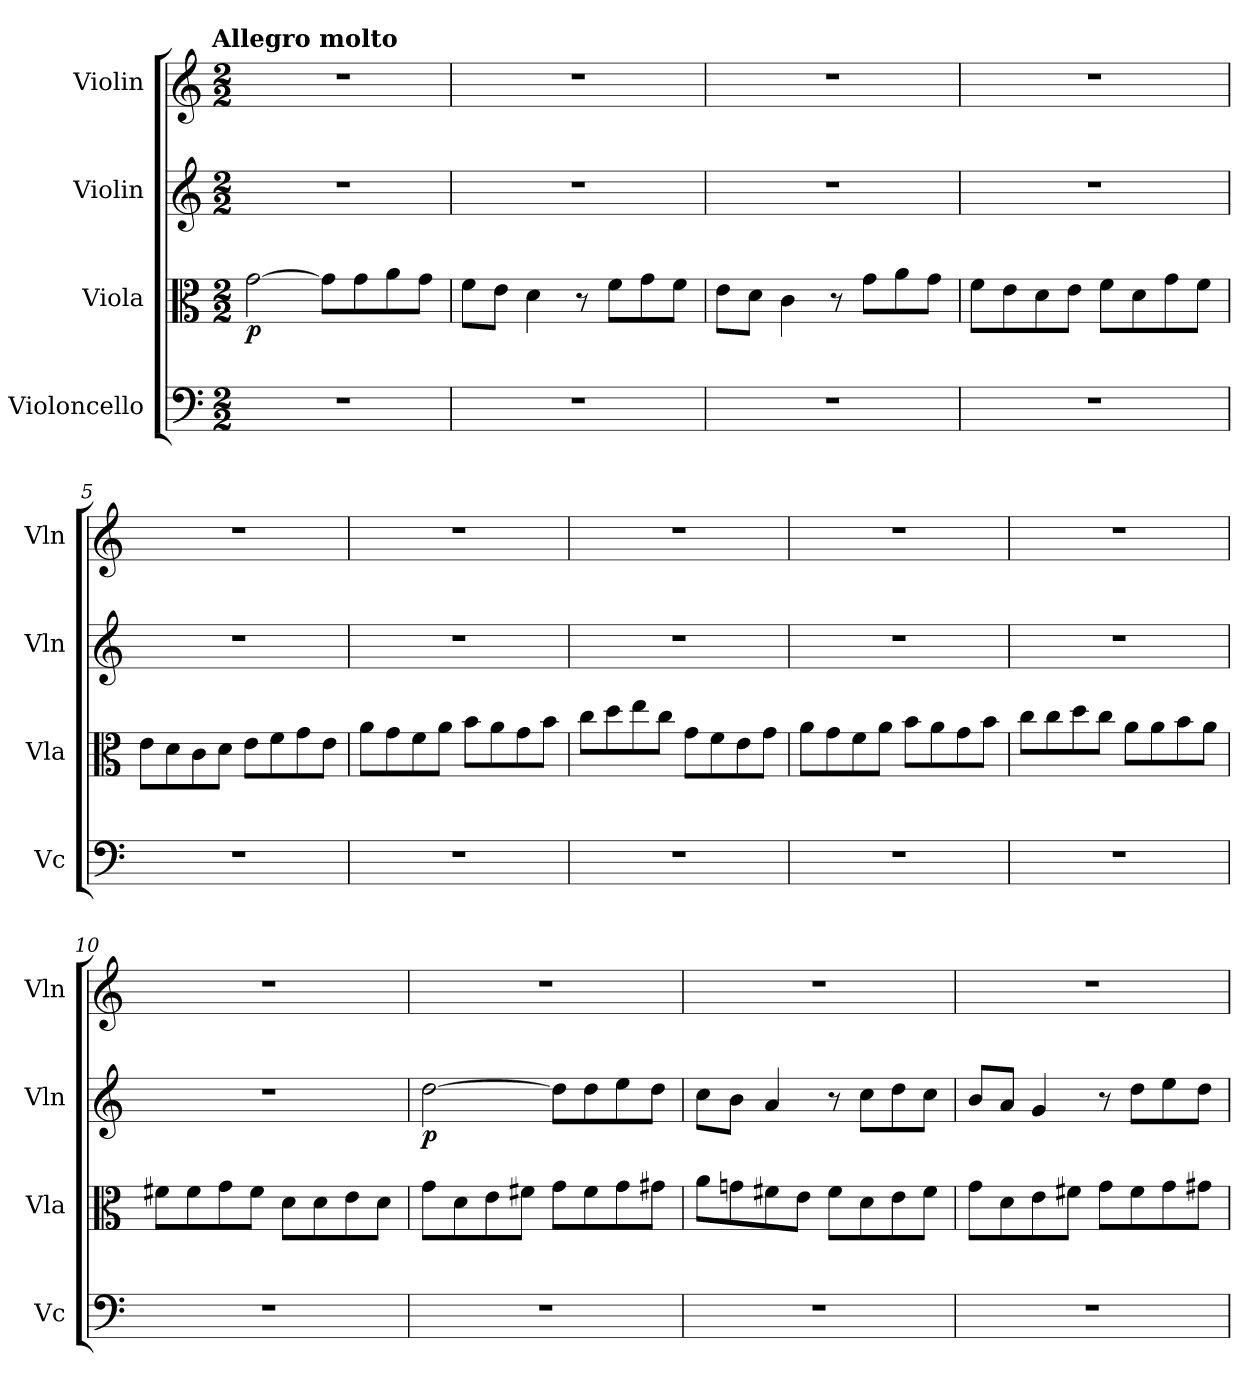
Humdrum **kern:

**kern	**kern	**dynam	**kern	**dynam	**kern
*part4	*part3	*part3	*part2	*part2	*part1
*staff4	*staff3	*staff3	*staff2	*staff2	*staff1
*I"Violoncello	*I"Viola	*	*I"Violin	*	*I"Violin
*I'Vc	*I'Vla	*	*I'Vln	*	*I'Vln
*clefF4	*clefC3	*	*clefG2	*	*clefG2
*k[]	*k[]	*	*k[]	*	*k[]
*C:	*C:	*	*C:	*	*C:
!!LO:TX:omd:t=Allegro molto
*M2/2	*M2/2	*	*M2/2	*	*M2/2
*MM280	*MM280	*	*MM280	*	*MM280
=1	=1	=1	=1	=1	=1
1r	[2g\	p	1r	.	1r
.	8g\L]	.	.	.	.
.	8g\	.	.	.	.
.	8a\	.	.	.	.
.	8g\J	.	.	.	.
=2	=2	=2	=2	=2	=2
1r	8f\L	.	1r	.	1r
.	8e\J	.	.	.	.
.	4d\	.	.	.	.
.	8r	.	.	.	.
.	8f\L	.	.	.	.
.	8g\	.	.	.	.
.	8f\J	.	.	.	.
=3	=3	=3	=3	=3	=3
1r	8e\L	.	1r	.	1r
.	8d\J	.	.	.	.
.	4c\	.	.	.	.
.	8r	.	.	.	.
.	8g\L	.	.	.	.
.	8a\	.	.	.	.
.	8g\J	.	.	.	.
=4	=4	=4	=4	=4	=4
1r	8f\L	.	1r	.	1r
.	8e\	.	.	.	.
.	8d\	.	.	.	.
.	8e\J	.	.	.	.
.	8f\L	.	.	.	.
.	8d\	.	.	.	.
.	8g\	.	.	.	.
.	8f\J	.	.	.	.
=5	=5	=5	=5	=5	=5
1r	8e\L	.	1r	.	1r
.	8d\	.	.	.	.
.	8c\	.	.	.	.
.	8d\J	.	.	.	.
.	8e\L	.	.	.	.
.	8f\	.	.	.	.
.	8g\	.	.	.	.
.	8e\J	.	.	.	.
=6	=6	=6	=6	=6	=6
1r	8a\L	.	1r	.	1r
.	8g\	.	.	.	.
.	8f\	.	.	.	.
.	8a\J	.	.	.	.
.	8b\L	.	.	.	.
.	8a\	.	.	.	.
.	8g\	.	.	.	.
.	8b\J	.	.	.	.
=7	=7	=7	=7	=7	=7
1r	8cc\L	.	1r	.	1r
.	8dd\	.	.	.	.
.	8ee\	.	.	.	.
.	8cc\J	.	.	.	.
.	8g\L	.	.	.	.
.	8f\	.	.	.	.
.	8e\	.	.	.	.
.	8g\J	.	.	.	.
=8	=8	=8	=8	=8	=8
1r	8a\L	.	1r	.	1r
.	8g\	.	.	.	.
.	8f\	.	.	.	.
.	8a\J	.	.	.	.
.	8b\L	.	.	.	.
.	8a\	.	.	.	.
.	8g\	.	.	.	.
.	8b\J	.	.	.	.
=9	=9	=9	=9	=9	=9
1r	8cc\L	.	1r	.	1r
.	8cc\	.	.	.	.
.	8dd\	.	.	.	.
.	8cc\J	.	.	.	.
.	8a\L	.	.	.	.
.	8a\	.	.	.	.
.	8b\	.	.	.	.
.	8a\J	.	.	.	.
=10	=10	=10	=10	=10	=10
1r	8f#X\L	.	1r	.	1r
.	8f#\	.	.	.	.
.	8g\	.	.	.	.
.	8f#\J	.	.	.	.
.	8d\L	.	.	.	.
.	8d\	.	.	.	.
.	8e\	.	.	.	.
.	8d\J	.	.	.	.
=11	=11	=11	=11	=11	=11
1r	8g\L	.	[2dd\	p	1r
.	8d\	.	.	.	.
.	8e\	.	.	.	.
.	8f#X\J	.	.	.	.
.	8g\L	.	8dd\L]	.	.
.	8f#\	.	8dd\	.	.
.	8g\	.	8ee\	.	.
.	8g#X\J	.	8dd\J	.	.
=12	=12	=12	=12	=12	=12
1r	8a\L	.	8cc\L	.	1r
.	8gn\	.	8b\J	.	.
.	8f#X\	.	4a/	.	.
.	8e\J	.	.	.	.
.	8f#\L	.	8r	.	.
.	8d\	.	8cc\L	.	.
.	8e\	.	8dd\	.	.
.	8f#\J	.	8cc\J	.	.
=13	=13	=13	=13	=13	=13
1r	8g\L	.	8b/L	.	1r
.	8d\	.	8a/J	.	.
.	8e\	.	4g/	.	.
.	8f#X\J	.	.	.	.
.	8g\L	.	8r	.	.
.	8f#\	.	8dd\L	.	.
.	8g\	.	8ee\	.	.
.	8g#X\J	.	8dd\J	.	.
=	=	=	=	=	=
*-	*-	*-	*-	*-	*-
